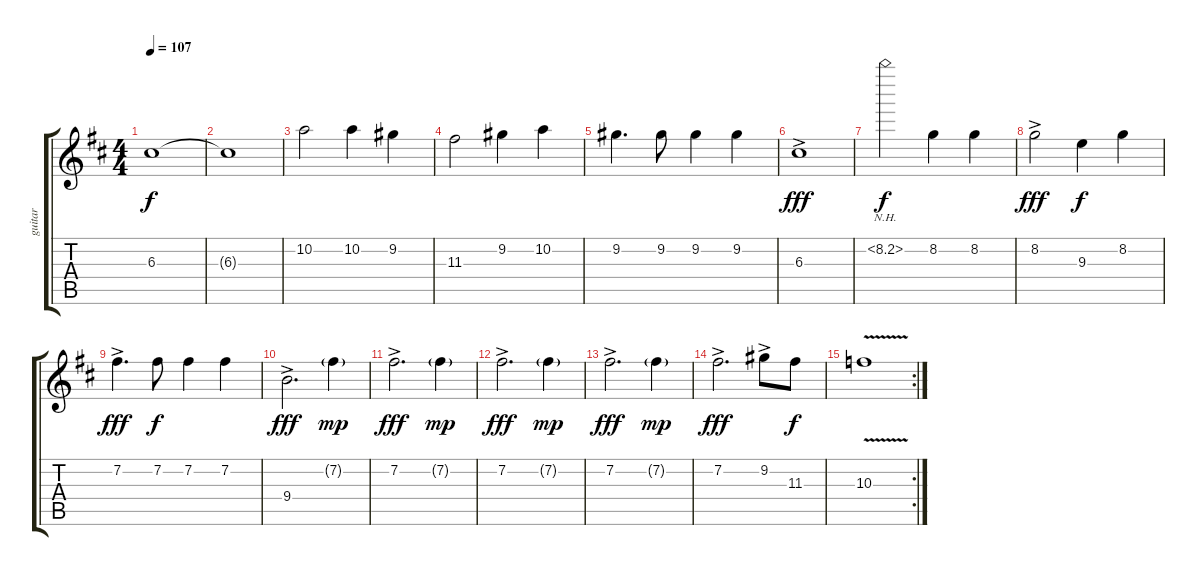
\track ("guitar" "guitar") {instrument acousticguitarnylon}
\staff {score tabs}
\tuning (E4 B3 G3 D3 A2 E2) {hide}
\ts (4 4)
\tempo 107
\clef g2
\ks d
6.3.1{dy f} |
6.3{t}.1 |
10.2.2 10.2.4 9.2.4 |
11.3.2 9.2.4 10.2.4 |
9.2.4{d} 9.2.8 9.2.4 9.2.4 |
6.3{ac}.1{dy fff} |
8.2{nh}.2{dy f} 8.2.4 8.2.4 |
8.2{ac}.2{dy fff} 9.3.4{dy f} 8.2.4 |
7.2{ac}.4{d dy fff} 7.2.8{dy f} 7.2.4 7.2.4 |
9.4{ac}.2{d dy fff} 7.2{g}.4{dy mp} |
7.2{ac}.2{d dy fff} 7.2{g}.4{dy mp} |
7.2{ac}.2{d dy fff} 7.2{g}.4{dy mp} |
7.2{ac}.2{d dy fff} 7.2{g}.4{dy mp} |
7.2{ac}.2{d dy fff} 9.2{ac}.8 11.3.8{dy f} |
\rc 2
10.3{v}.1
